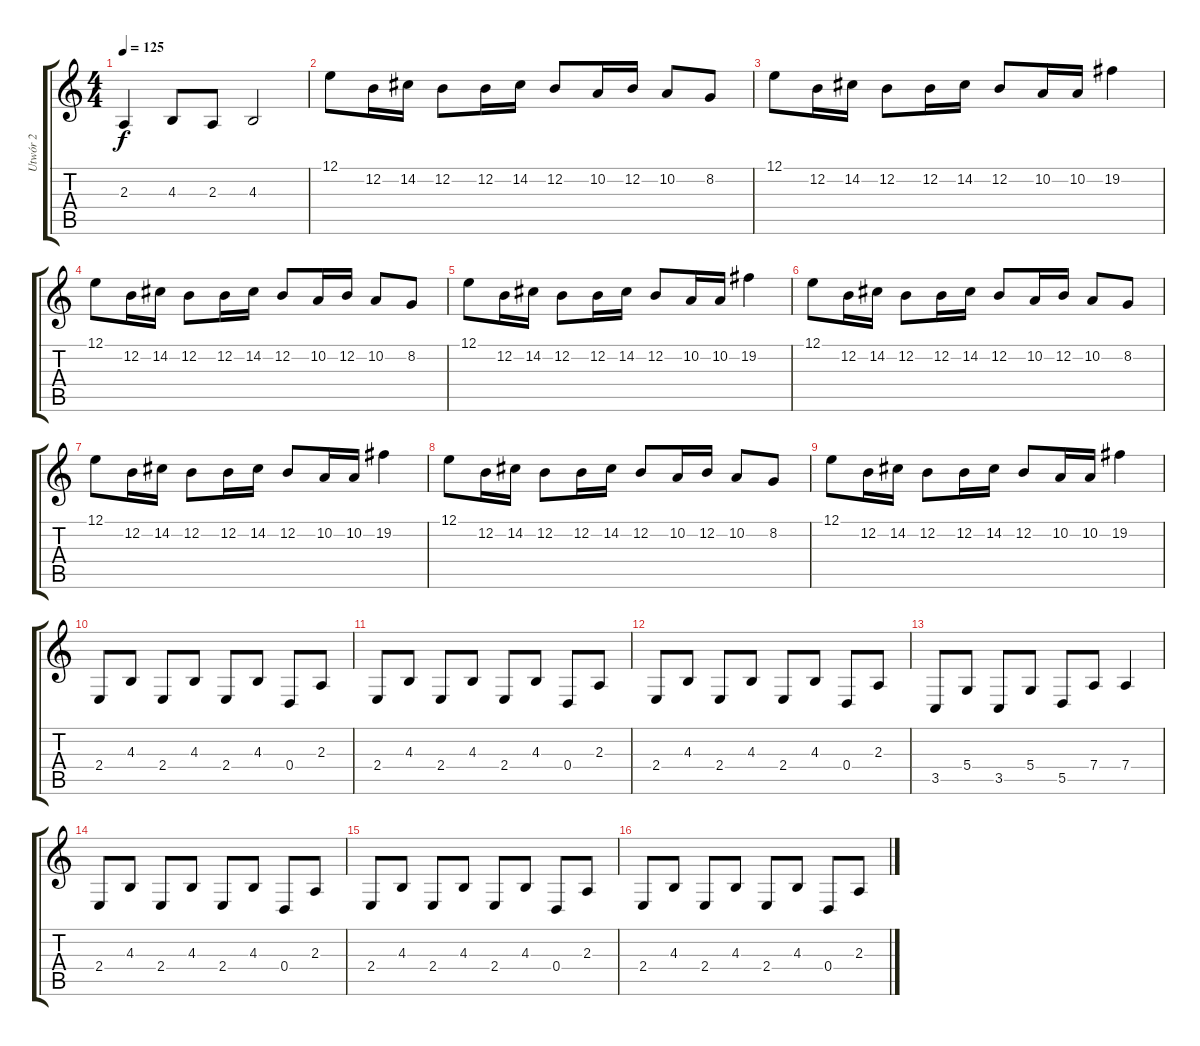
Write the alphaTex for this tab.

\track ("Utwór 2" "Utwór 2") {instrument electricgrandpiano}
\staff {score tabs}
\tuning (E4 B3 G3 D3 A2 E2) {hide}
\ts (4 4)
\tempo 125
\clef g2
\ks c
2.3.4{dy f} 4.3.8 2.3.8 4.3.2 |
12.1.8 12.2.16 14.2.16 12.2.8 12.2.16 14.2.16 12.2.8 10.2.16 12.2.16 10.2.8 8.2.8 |
12.1.8 12.2.16 14.2.16 12.2.8 12.2.16 14.2.16 12.2.8 10.2.16 10.2.16 19.2.4 |
12.1.8 12.2.16 14.2.16 12.2.8 12.2.16 14.2.16 12.2.8 10.2.16 12.2.16 10.2.8 8.2.8 |
12.1.8 12.2.16 14.2.16 12.2.8 12.2.16 14.2.16 12.2.8 10.2.16 10.2.16 19.2.4 |
12.1.8 12.2.16 14.2.16 12.2.8 12.2.16 14.2.16 12.2.8 10.2.16 12.2.16 10.2.8 8.2.8 |
12.1.8 12.2.16 14.2.16 12.2.8 12.2.16 14.2.16 12.2.8 10.2.16 10.2.16 19.2.4 |
12.1.8 12.2.16 14.2.16 12.2.8 12.2.16 14.2.16 12.2.8 10.2.16 12.2.16 10.2.8 8.2.8 |
12.1.8 12.2.16 14.2.16 12.2.8 12.2.16 14.2.16 12.2.8 10.2.16 10.2.16 19.2.4 |
2.4.8 4.3.8 2.4.8 4.3.8 2.4.8 4.3.8 0.4.8 2.3.8 |
2.4.8 4.3.8 2.4.8 4.3.8 2.4.8 4.3.8 0.4.8 2.3.8 |
2.4.8 4.3.8 2.4.8 4.3.8 2.4.8 4.3.8 0.4.8 2.3.8 |
3.5.8 5.4.8 3.5.8 5.4.8 5.5.8 7.4.8 7.4.4 |
2.4.8 4.3.8 2.4.8 4.3.8 2.4.8 4.3.8 0.4.8 2.3.8 |
2.4.8 4.3.8 2.4.8 4.3.8 2.4.8 4.3.8 0.4.8 2.3.8 |
2.4.8 4.3.8 2.4.8 4.3.8 2.4.8 4.3.8 0.4.8 2.3.8
